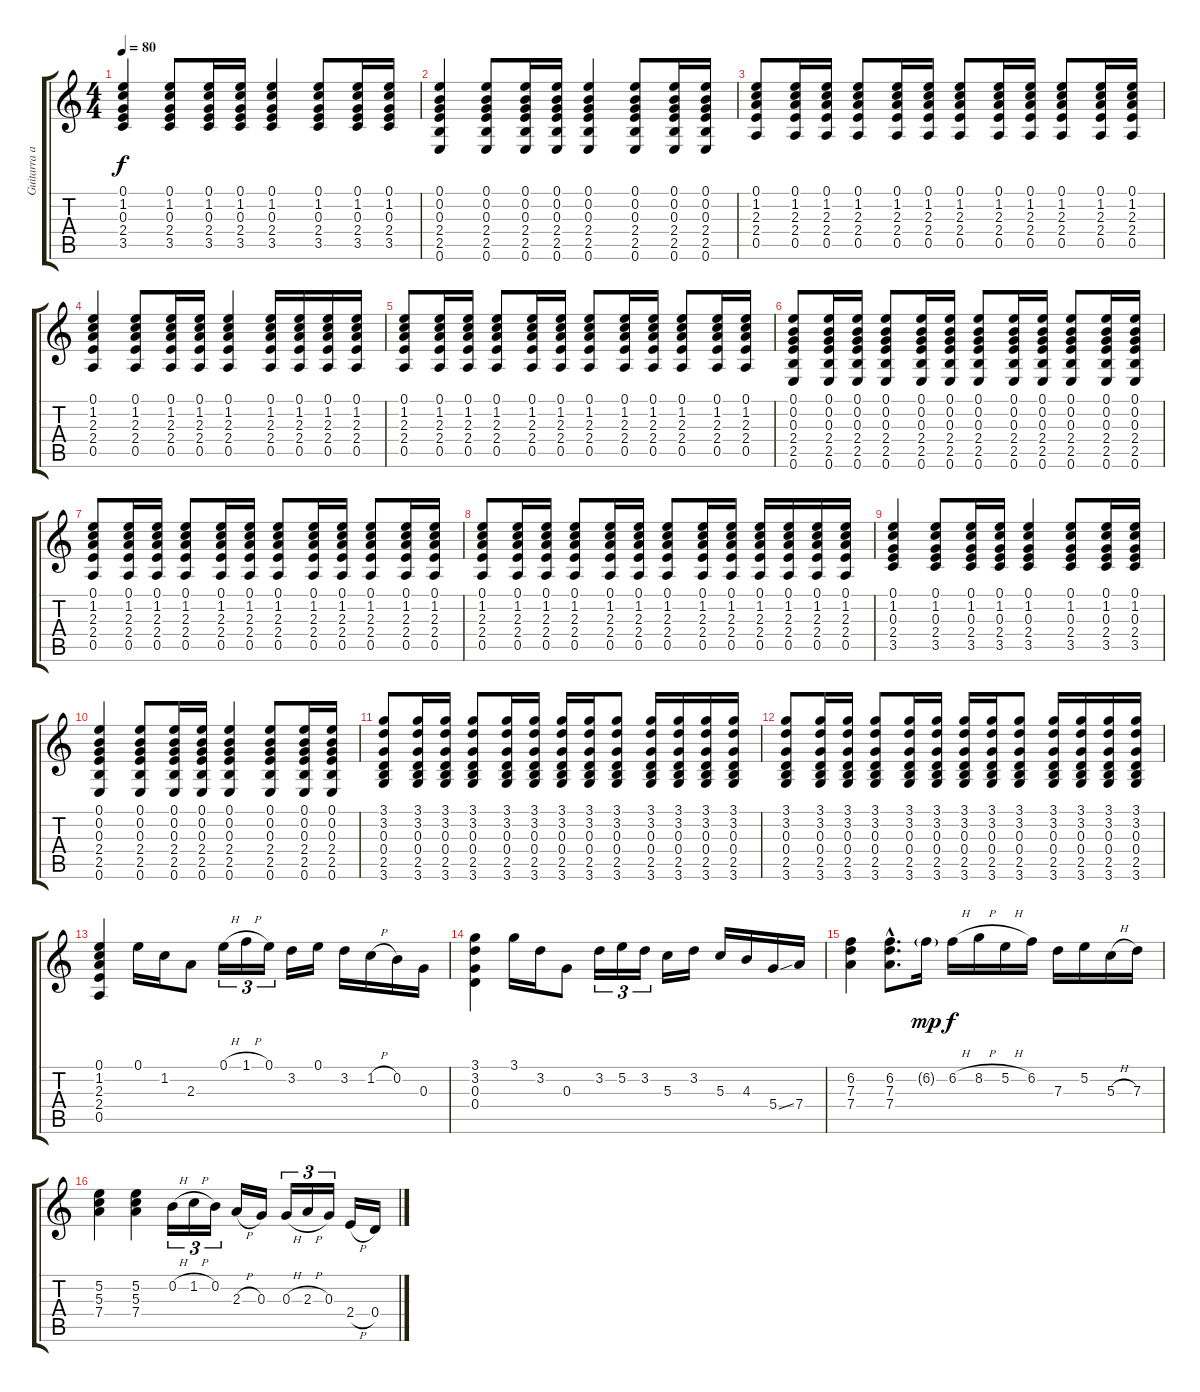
\track ("Guitarra acústica" "Guitarra a") {instrument acousticguitarsteel}
\staff {score tabs}
\tuning (E4 B3 G3 D3 A2 E2) {hide}
\ts (4 4)
\tempo 80
\clef g2
\ks c
(0.1 1.2 0.3 2.4 3.5).4{dy f} (0.1 1.2 0.3 2.4 3.5).8 (0.1 1.2 0.3 2.4 3.5).16 (0.1 1.2 0.3 2.4 3.5).16 (0.1 1.2 0.3 2.4 3.5).4 (0.1 1.2 0.3 2.4 3.5).8 (0.1 1.2 0.3 2.4 3.5).16 (0.1 1.2 0.3 2.4 3.5).16 |
(0.1 0.2 0.3 2.4 2.5 0.6).4 (0.1 0.2 0.3 2.4 2.5 0.6).8 (0.1 0.2 0.3 2.4 2.5 0.6).16 (0.1 0.2 0.3 2.4 2.5 0.6).16 (0.1 0.2 0.3 2.4 2.5 0.6).4 (0.1 0.2 0.3 2.4 2.5 0.6).8 (0.1 0.2 0.3 2.4 2.5 0.6).16 (0.1 0.2 0.3 2.4 2.5 0.6).16 |
(0.1 1.2 2.3 2.4 0.5).8 (0.1 1.2 2.3 2.4 0.5).16 (0.1 1.2 2.3 2.4 0.5).16 (0.1 1.2 2.3 2.4 0.5).8 (0.1 1.2 2.3 2.4 0.5).16 (0.1 1.2 2.3 2.4 0.5).16 (0.1 1.2 2.3 2.4 0.5).8 (0.1 1.2 2.3 2.4 0.5).16 (0.1 1.2 2.3 2.4 0.5).16 (0.1 1.2 2.3 2.4 0.5).8 (0.1 1.2 2.3 2.4 0.5).16 (0.1 1.2 2.3 2.4 0.5).16 |
(0.1 1.2 2.3 2.4 0.5).4 (0.1 1.2 2.3 2.4 0.5).8 (0.1 1.2 2.3 2.4 0.5).16 (0.1 1.2 2.3 2.4 0.5).16 (0.1 1.2 2.3 2.4 0.5).4 (0.1 1.2 2.3 2.4 0.5).16 (0.1 1.2 2.3 2.4 0.5).16 (0.1 1.2 2.3 2.4 0.5).16 (0.1 1.2 2.3 2.4 0.5).16 |
(0.1 1.2 2.3 2.4 0.5).8 (0.1 1.2 2.3 2.4 0.5).16 (0.1 1.2 2.3 2.4 0.5).16 (0.1 1.2 2.3 2.4 0.5).8 (0.1 1.2 2.3 2.4 0.5).16 (0.1 1.2 2.3 2.4 0.5).16 (0.1 1.2 2.3 2.4 0.5).8 (0.1 1.2 2.3 2.4 0.5).16 (0.1 1.2 2.3 2.4 0.5).16 (0.1 1.2 2.3 2.4 0.5).8 (0.1 1.2 2.3 2.4 0.5).16 (0.1 1.2 2.3 2.4 0.5).16 |
(0.1 0.2 0.3 2.4 2.5 0.6).8 (0.1 0.2 0.3 2.4 2.5 0.6).16 (0.1 0.2 0.3 2.4 2.5 0.6).16 (0.1 0.2 0.3 2.4 2.5 0.6).8 (0.1 0.2 0.3 2.4 2.5 0.6).16 (0.1 0.2 0.3 2.4 2.5 0.6).16 (0.1 0.2 0.3 2.4 2.5 0.6).8 (0.1 0.2 0.3 2.4 2.5 0.6).16 (0.1 0.2 0.3 2.4 2.5 0.6).16 (0.1 0.2 0.3 2.4 2.5 0.6).8 (0.1 0.2 0.3 2.4 2.5 0.6).16 (0.1 0.2 0.3 2.4 2.5 0.6).16 |
(0.1 1.2 2.3 2.4 0.5).8 (0.1 1.2 2.3 2.4 0.5).16 (0.1 1.2 2.3 2.4 0.5).16 (0.1 1.2 2.3 2.4 0.5).8 (0.1 1.2 2.3 2.4 0.5).16 (0.1 1.2 2.3 2.4 0.5).16 (0.1 1.2 2.3 2.4 0.5).8 (0.1 1.2 2.3 2.4 0.5).16 (0.1 1.2 2.3 2.4 0.5).16 (0.1 1.2 2.3 2.4 0.5).8 (0.1 1.2 2.3 2.4 0.5).16 (0.1 1.2 2.3 2.4 0.5).16 |
(0.1 1.2 2.3 2.4 0.5).8 (0.1 1.2 2.3 2.4 0.5).16 (0.1 1.2 2.3 2.4 0.5).16 (0.1 1.2 2.3 2.4 0.5).8 (0.1 1.2 2.3 2.4 0.5).16 (0.1 1.2 2.3 2.4 0.5).16 (0.1 1.2 2.3 2.4 0.5).8 (0.1 1.2 2.3 2.4 0.5).16 (0.1 1.2 2.3 2.4 0.5).16 (0.1 1.2 2.3 2.4 0.5).16 (0.1 1.2 2.3 2.4 0.5).16 (0.1 1.2 2.3 2.4 0.5).16 (0.1 1.2 2.3 2.4 0.5).16 |
(0.1 1.2 0.3 2.4 3.5).4 (0.1 1.2 0.3 2.4 3.5).8 (0.1 1.2 0.3 2.4 3.5).16 (0.1 1.2 0.3 2.4 3.5).16 (0.1 1.2 0.3 2.4 3.5).4 (0.1 1.2 0.3 2.4 3.5).8 (0.1 1.2 0.3 2.4 3.5).16 (0.1 1.2 0.3 2.4 3.5).16 |
(0.1 0.2 0.3 2.4 2.5 0.6).4 (0.1 0.2 0.3 2.4 2.5 0.6).8 (0.1 0.2 0.3 2.4 2.5 0.6).16 (0.1 0.2 0.3 2.4 2.5 0.6).16 (0.1 0.2 0.3 2.4 2.5 0.6).4 (0.1 0.2 0.3 2.4 2.5 0.6).8 (0.1 0.2 0.3 2.4 2.5 0.6).16 (0.1 0.2 0.3 2.4 2.5 0.6).16 |
(3.1 3.2 0.3 0.4 2.5 3.6).8 (3.1 3.2 0.3 0.4 2.5 3.6).16 (3.1 3.2 0.3 0.4 2.5 3.6).16 (3.1 3.2 0.3 0.4 2.5 3.6).8 (3.1 3.2 0.3 0.4 2.5 3.6).16 (3.1 3.2 0.3 0.4 2.5 3.6).16 (3.1 3.2 0.3 0.4 2.5 3.6).16 (3.1 3.2 0.3 0.4 2.5 3.6).16 (3.1 3.2 0.3 0.4 2.5 3.6).8 (3.1 3.2 0.3 0.4 2.5 3.6).16 (3.1 3.2 0.3 0.4 2.5 3.6).16 (3.1 3.2 0.3 0.4 2.5 3.6).16 (3.1 3.2 0.3 0.4 2.5 3.6).16 |
(3.1 3.2 0.3 0.4 2.5 3.6).8 (3.1 3.2 0.3 0.4 2.5 3.6).16 (3.1 3.2 0.3 0.4 2.5 3.6).16 (3.1 3.2 0.3 0.4 2.5 3.6).8 (3.1 3.2 0.3 0.4 2.5 3.6).16 (3.1 3.2 0.3 0.4 2.5 3.6).16 (3.1 3.2 0.3 0.4 2.5 3.6).16 (3.1 3.2 0.3 0.4 2.5 3.6).16 (3.1 3.2 0.3 0.4 2.5 3.6).8 (3.1 3.2 0.3 0.4 2.5 3.6).16 (3.1 3.2 0.3 0.4 2.5 3.6).16 (3.1 3.2 0.3 0.4 2.5 3.6).16 (3.1 3.2 0.3 0.4 2.5 3.6).16 |
(0.1 1.2 2.3 2.4 0.5).4 0.1.16 1.2.16 2.3.8 0.1{h}.16{tu (3 2)} 1.1{h}.16{tu (3 2)} 0.1.16{tu (3 2)} 3.2.16 0.1.16 3.2.16 1.2{h}.16 0.2.16 0.3.16 |
(3.1 3.2 0.3 0.4).4 3.1.16 3.2.16 0.3.8 3.2.16{tu (3 2)} 5.2.16{tu (3 2)} 3.2.16{tu (3 2)} 5.3.16 3.2.16 5.3.16 4.3.16 5.4{ss}.16 7.4.16 |
(6.2 7.3 7.4).4 (6.2{hac} 7.3{hac} 7.4{hac}).8{d} 6.2{g}.16{dy mp} 6.2{h}.16{dy f} 8.2{h}.16 5.2{h}.16 6.2.16 7.3.16 5.2.16 5.3{h}.16 7.3.16 |
(5.2 5.3 7.4).4 (5.2 5.3 7.4).4 0.2{h}.16{tu (3 2)} 1.2{h}.16{tu (3 2)} 0.2.16{tu (3 2)} 2.3{h}.16 0.3.16 0.3{h}.16{tu (3 2)} 2.3{h}.16{tu (3 2)} 0.3.16{tu (3 2)} 2.4{h}.16 0.4.16
